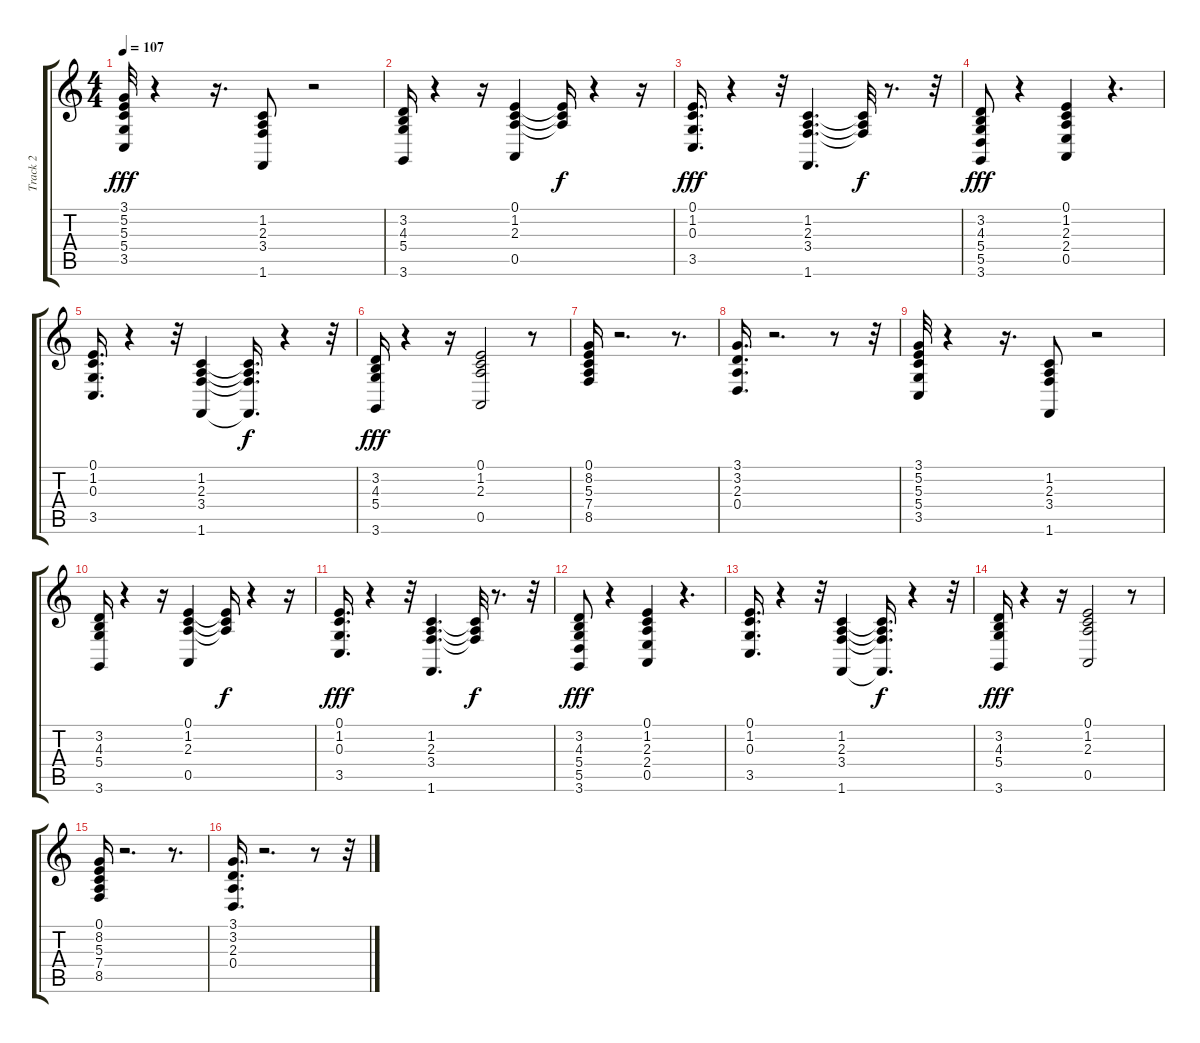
\track ("Track 2" "Track 2") {instrument acousticgrandpiano}
\staff {score tabs}
\tuning (E4 B3 G3 D3 A2 E2) {hide}
\ts (4 4)
\tempo 107
\clef g2
\ks c
(3.1 5.2 5.3 5.4 3.5).32{dy fff} r.4 r.16{d} (1.2 2.3 3.4 1.6).8 r.2 |
(3.2 4.3 5.4 3.6).16 r.4 r.16 (0.1 1.2 2.3 0.5).4 (0.1{t} 1.2{t} 2.3{t}).16{dy f} r.4 r.16 |
(0.1 1.2 0.3 3.5).16{d dy fff} r.4 r.32 (1.2 2.3 3.4 1.6).4{d} (1.2{t} 2.3{t} 3.4{t}).32{dy f} r.8{d} r.32 |
(3.2 4.3 5.4 5.5 3.6).8{dy fff} r.4 (0.1 1.2 2.3 2.4 0.5).4 r.4{d} |
(0.1 1.2 0.3 3.5).16{d} r.4 r.32 (1.2 2.3 3.4 1.6).4 (1.2{t} 2.3{t} 3.4{t} 1.6{t}).16{d dy f} r.4 r.32 |
(3.2 4.3 5.4 3.6).16{dy fff} r.4 r.16 (0.1 1.2 2.3 0.5).2 r.8 |
(0.1 8.2 5.3 7.4 8.5).16 r.2{d} r.8{d} |
(3.1 3.2 2.3 0.4).16{d} r.2{d} r.8 r.32 |
(3.1 5.2 5.3 5.4 3.5).32 r.4 r.16{d} (1.2 2.3 3.4 1.6).8 r.2 |
(3.2 4.3 5.4 3.6).16 r.4 r.16 (0.1 1.2 2.3 0.5).4 (0.1{t} 1.2{t} 2.3{t}).16{dy f} r.4 r.16 |
(0.1 1.2 0.3 3.5).16{d dy fff} r.4 r.32 (1.2 2.3 3.4 1.6).4{d} (1.2{t} 2.3{t} 3.4{t}).32{dy f} r.8{d} r.32 |
(3.2 4.3 5.4 5.5 3.6).8{dy fff} r.4 (0.1 1.2 2.3 2.4 0.5).4 r.4{d} |
(0.1 1.2 0.3 3.5).16{d} r.4 r.32 (1.2 2.3 3.4 1.6).4 (1.2{t} 2.3{t} 3.4{t} 1.6{t}).16{d dy f} r.4 r.32 |
(3.2 4.3 5.4 3.6).16{dy fff} r.4 r.16 (0.1 1.2 2.3 0.5).2 r.8 |
(0.1 8.2 5.3 7.4 8.5).16 r.2{d} r.8{d} |
(3.1 3.2 2.3 0.4).16{d} r.2{d} r.8 r.32
